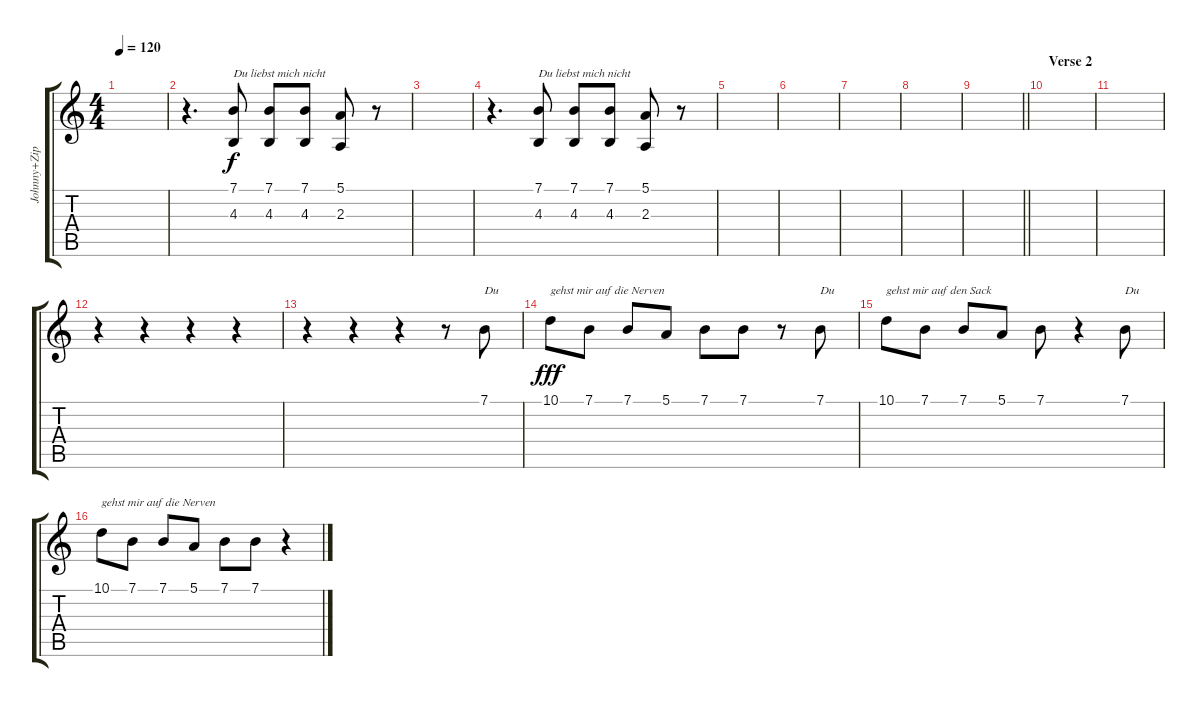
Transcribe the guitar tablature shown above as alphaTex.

\track ("Johnny+Zip+Hermann (Gesang)" "Johnny+Zip") {instrument englishhorn}
\staff {score tabs}
\tuning (E4 B3 G3 D3 A2 E2) {hide}
\ts (4 4)
\tempo 120
\clef g2
\ks c
|
r.4{d} (7.1 4.3).8{txt "Du liebst mich nicht"} (7.1 4.3).8 (7.1 4.3).8 (5.1 2.3).8 r.8 |
|
r.4{d} (7.1 4.3).8{txt "Du liebst mich nicht"} (7.1 4.3).8 (7.1 4.3).8 (5.1 2.3).8 r.8 |
|
|
|
|
\barLineRight lightlight
|
\section ("" "Verse 2")
|
|
r.4 r.4 r.4 r.4 |
r.4 r.4 r.4 r.8 7.1.8{txt "Du" dy f} |
10.1.8{txt "gehst mir auf die Nerven" dy fff} 7.1.8 7.1.8 5.1.8 7.1.8 7.1.8 r.8 7.1.8{txt "Du"} |
10.1.8{txt "gehst mir auf den Sack"} 7.1.8 7.1.8 5.1.8 7.1.8 r.4 7.1.8{txt "Du"} |
10.1.8{txt "gehst mir auf die Nerven "} 7.1.8 7.1.8 5.1.8 7.1.8 7.1.8 r.4
